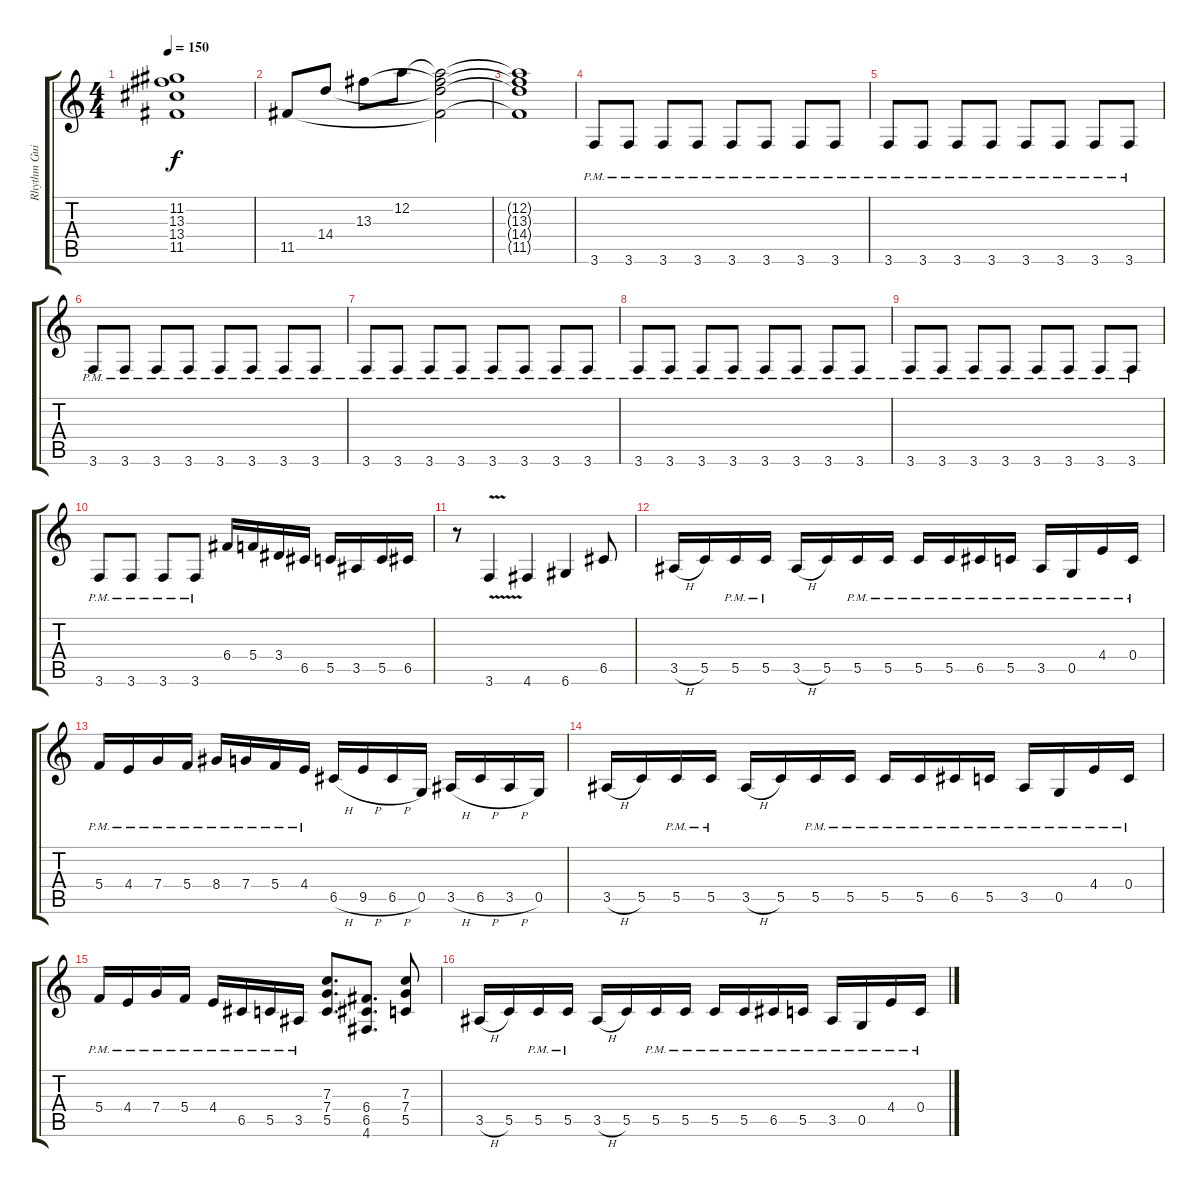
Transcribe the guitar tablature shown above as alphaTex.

\track ("Rhythm Guitar" "Rhythm Gui") {instrument distortionguitar}
\staff {score tabs}
\tuning (D4 A3 F3 C3 G2 D2) {hide}
\ts (4 4)
\tempo 150
\clef g2
\ks c
(11.2{t} 13.3{t} 13.4{t} 11.5{t}).1{dy f} |
11.5.8 14.4.8 13.3.8 12.2.8 (12.2{t} 13.3{t} 14.4{t} 11.5{t}).2 |
(12.2{t} 13.3{t} 14.4{t} 11.5{t}).1 |
3.6{pm}.8 3.6{pm}.8 3.6{pm}.8 3.6{pm}.8 3.6{pm}.8 3.6{pm}.8 3.6{pm}.8 3.6{pm}.8 |
3.6{pm}.8 3.6{pm}.8 3.6{pm}.8 3.6{pm}.8 3.6{pm}.8 3.6{pm}.8 3.6{pm}.8 3.6{pm}.8 |
3.6{pm}.8 3.6{pm}.8 3.6{pm}.8 3.6{pm}.8 3.6{pm}.8 3.6{pm}.8 3.6{pm}.8 3.6{pm}.8 |
3.6{pm}.8 3.6{pm}.8 3.6{pm}.8 3.6{pm}.8 3.6{pm}.8 3.6{pm}.8 3.6{pm}.8 3.6{pm}.8 |
3.6{pm}.8 3.6{pm}.8 3.6{pm}.8 3.6{pm}.8 3.6{pm}.8 3.6{pm}.8 3.6{pm}.8 3.6{pm}.8 |
3.6{pm}.8 3.6{pm}.8 3.6{pm}.8 3.6{pm}.8 3.6{pm}.8 3.6{pm}.8 3.6{pm}.8 3.6{pm}.8 |
3.6{pm}.8 3.6{pm}.8 3.6{pm}.8 3.6{pm}.8 6.4.16 5.4.16 3.4.16 6.5.16 5.5.16 3.5.16 5.5.16 6.5.16 |
r.8 3.6{v}.4 4.6.4 6.6.4 6.5.8 |
3.5{h}.16 5.5.16 5.5{pm}.16 5.5{pm}.16 3.5{h}.16 5.5.16 5.5{pm}.16 5.5{pm}.16 5.5{pm}.16 5.5{pm}.16 6.5{pm}.16 5.5{pm}.16 3.5{pm}.16 0.5{pm}.16 4.4{pm}.16 0.4{pm}.16 |
5.4{pm}.16 4.4{pm}.16 7.4{pm}.16 5.4{pm}.16 8.4{pm}.16 7.4{pm}.16 5.4{pm}.16 4.4{pm}.16 6.5{h}.16 9.5{h}.16 6.5{h}.16 0.5.16 3.5{h}.16 6.5{h}.16 3.5{h}.16 0.5.16 |
3.5{h}.16 5.5.16 5.5{pm}.16 5.5{pm}.16 3.5{h}.16 5.5.16 5.5{pm}.16 5.5{pm}.16 5.5{pm}.16 5.5{pm}.16 6.5{pm}.16 5.5{pm}.16 3.5{pm}.16 0.5{pm}.16 4.4{pm}.16 0.4{pm}.16 |
5.4{pm}.16 4.4{pm}.16 7.4{pm}.16 5.4{pm}.16 4.4{pm}.16 6.5{pm}.16 5.5{pm}.16 3.5{pm}.16 (7.3 7.4 5.5).8{d} (6.4 6.5 4.6).8{d} (7.3 7.4 5.5).8 |
3.5{h}.16 5.5.16 5.5{pm}.16 5.5{pm}.16 3.5{h}.16 5.5.16 5.5{pm}.16 5.5{pm}.16 5.5{pm}.16 5.5{pm}.16 6.5{pm}.16 5.5{pm}.16 3.5{pm}.16 0.5{pm}.16 4.4{pm}.16 0.4{pm}.16
